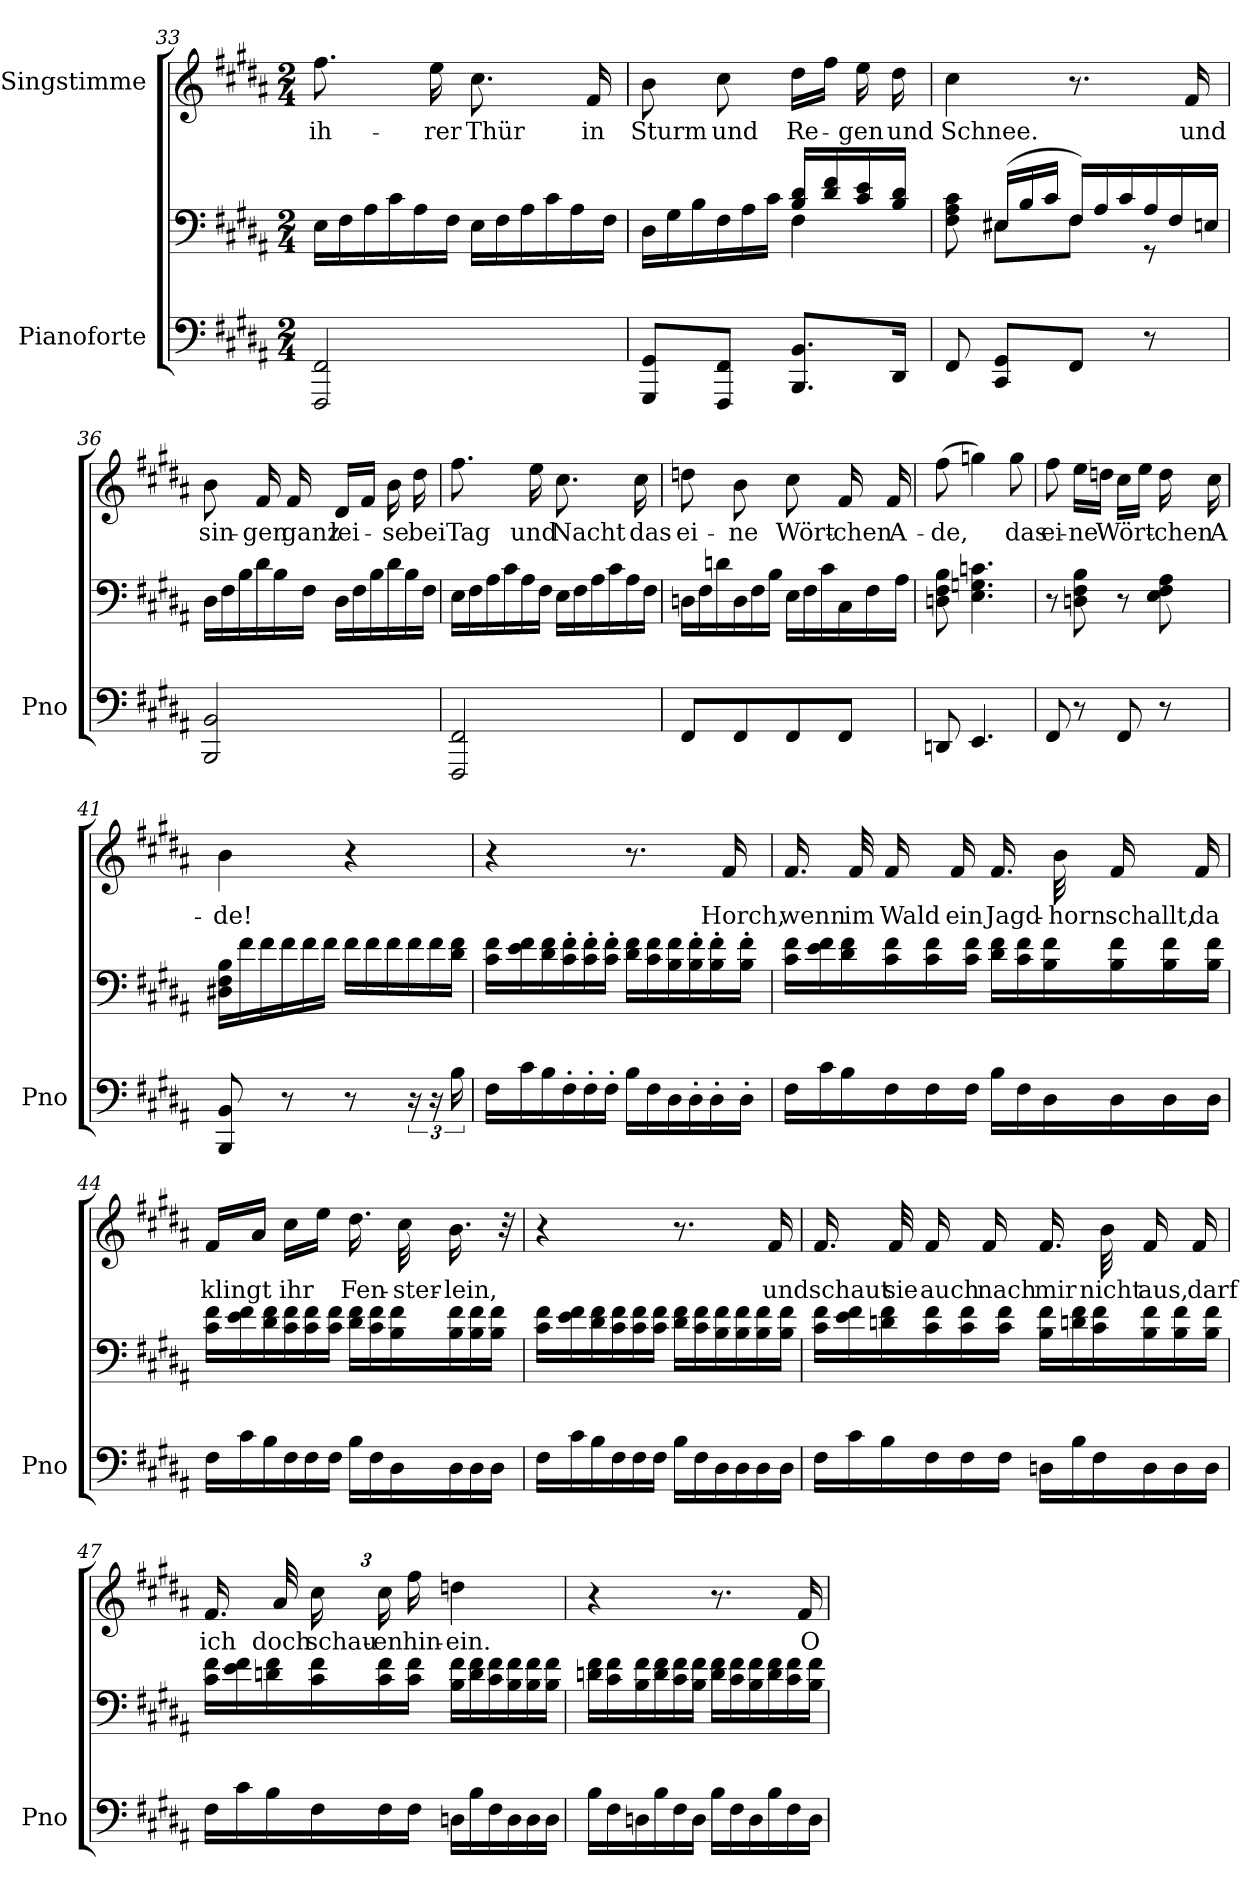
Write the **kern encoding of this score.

**kern	**kern	**kern	**text
*part2	*part2	*part1	*part1
*staff3	*staff2	*staff1	*staff1
*I"Pianoforte	*	*I"Singstimme	*
*I'Pno	*	*	*
*clefF4	*clefF4	*clefG2	*
*k[f#c#g#d#a#]	*k[f#c#g#d#a#]	*k[f#c#g#d#a#]	*
*M2/4	*M2/4	*M2/4	*
*	*Xtuplet	*	*
=33	=33	=33	=33
!	!	!	!LO:LY:b
2FFF#/ 2FF#/	24E\LL	8.ff#\	ih-
.	24F#\	.	.
.	24A#\	.	.
.	24c#\	.	.
.	24A#\	.	.
!	!	!	!LO:LY:b
.	.	16ee\	-rer
.	24F#\JJ	.	.
!	!	!	!LO:LY:b
.	24E\LL	8.cc#\	Thür
.	24F#\	.	.
.	24A#\	.	.
.	24c#\	.	.
.	24A#\	.	.
!	!	!	!LO:LY:b
.	.	16f#/	in
.	24F#\JJ	.	.
!!LO:PB:g=z
=34	=34	=34	=34
*	*^	*	*
!	!	!	!	!LO:LY:b
8GGG#/ 8GG#/L	24D#\LL	4ryy	8b\	Sturm
.	24G#\	.	.	.
.	24B\	.	.	.
!	!	!	!	!LO:LY:b
8FFF#/ 8FF#/J	24F#\	.	8cc#\	und
.	24A#\	.	.	.
.	24c#\JJ	.	.	.
!	!	!	!	!LO:LY:b
8.BBB/ 8.BB/L	16B/ 16d#/LL	4F#\	16dd#\LL	Re-
.	16d#/ 16f#/	.	16ff#\JJ	.
!	!	!	!	!LO:LY:b
.	16c#/ 16e/	.	16ee\	-gen
!	!	!	!	!LO:LY:b
16DD#/Jk	16B/ 16d#/JJ	.	16dd#\	und
=35	=35	=35	=35	=35
!	!	!	!	!LO:LY:b
8FF#/	8F#\ 8A#\ 8c#\	8ryy	4cc#\	Schnee.
8CC#/ 8GG#/L	(24E#X/LL	8E#\L	.	.
.	24B/	.	.	.
.	24c#/JJ	.	.	.
8FF#/J	24F#/LL)	8F#\J	8.r	.
.	24A#/	.	.	.
.	24c#/	.	.	.
8r	24A#/	8r	.	.
.	24F#/	.	.	.
!	!	!	!	!LO:LY:b
.	.	.	16f#/	und
.	24En/JJ	.	.	.
*	*v	*v	*	*
=36	=36	=36	=36
!	!	!	!LO:LY:b
2BBB/ 2BB/	24D#\LL	8b\	sin-
.	24F#\	.	.
.	24B\	.	.
!	!	!	!LO:LY:b
.	24d#\	16f#/	-gen
.	24B\	.	.
!	!	!	!LO:LY:b
.	.	16f#/	ganz
.	24F#\JJ	.	.
!	!	!	!LO:LY:b
.	24D#\LL	16d#/LL	lei-
.	24F#\	.	.
.	.	16f#/JJ	.
.	24B\	.	.
!	!	!	!LO:LY:b
.	24d#\	16b\	-se
.	24B\	.	.
!	!	!	!LO:LY:b
.	.	16dd#\	bei
.	24F#\JJ	.	.
!!LO:LB:g=z
=37	=37	=37	=37
!	!	!	!LO:LY:b
2FFF#/ 2FF#/	24E\LL	8.ff#\	Tag
.	24F#\	.	.
.	24A#\	.	.
.	24c#\	.	.
.	24A#\	.	.
!	!	!	!LO:LY:b
.	.	16ee\	und
.	24F#\JJ	.	.
!	!	!	!LO:LY:b
.	24E\LL	8.cc#\	Nacht
.	24F#\	.	.
.	24A#\	.	.
.	24c#\	.	.
.	24A#\	.	.
!	!	!	!LO:LY:b
.	.	16cc#\	das
.	24F#\JJ	.	.
=38	=38	=38	=38
!	!	!	!LO:LY:b
8FF#/L	24Dn\LL	8ddn\	ei-
.	24F#\	.	.
.	24dn\	.	.
!	!	!	!LO:LY:b
8FF#/	24D\	8b\	-ne
.	24F#\	.	.
.	24B\JJ	.	.
!	!	!	!LO:LY:b
8FF#/	24E\LL	8cc#\	Wört-
.	24F#\	.	.
.	24c#\	.	.
!	!	!	!LO:LY:b
8FF#/J	24C#\	16f#/	-chen
.	24F#\	.	.
!	!	!	!LO:LY:b
.	.	16f#/	A-
.	24A#\JJ	.	.
=39	=39	=39	=39
!	!	!	!LO:LY:b
8DDn/	8Dn\ 8F#\ 8B\	(8ff#\	-de,
4.EE/	4.E\ 4.Gn\ 4.cn\	4ggn\)	.
!	!	!	!LO:LY:b
.	.	8gg\	das
=40	=40	=40	=40
!	!	!	!LO:LY:b
8FF#/	8r	8ff#\	ei-
!	!	!	!LO:LY:b
8r	8Dn\ 8F#\ 8B\	16ee\LL	-ne
.	.	16ddn\JJ	.
!	!	!	!LO:LY:b
8FF#/	8r	16cc#\LL	Wört-
.	.	16ee\JJ	.
!	!	!	!LO:LY:b
8r	8E\ 8F#\ 8A#\	16dd\	-chen
!	!	!	!LO:LY:b
.	.	16cc#\	A-
!!LO:LB:g=z
=41	=41	=41	=41
!	!	!	!LO:LY:b
8BBB/ 8BB/	24D#X\ 24F#\ 24B\LL	4b\	-de!
.	24f#\	.	.
.	24f#\	.	.
8r	24f#\	.	.
.	24f#\	.	.
.	24f#\JJ	.	.
8r	24f#\LL	4r	.
.	24f#\	.	.
.	24f#\	.	.
24r	24f#\	.	.
24r	24f#\	.	.
24B\	24d#\ 24f#\JJ	.	.
=42	=42	=42	=42
*Xtuplet	*	*	*
24F#\LL	24c#\ 24f#\LL	4r	.
24c#\	24e\ 24f#\	.	.
24B\	24d#\ 24f#\	.	.
24F#'\	24c#\' 24f#\'	.	.
24F#'\	24c#\' 24f#\'	.	.
24F#'\JJ	24c#\' 24f#\'JJ	.	.
24B\LL	24d#\ 24f#\LL	8.r	.
24F#\	24c#\ 24f#\	.	.
24D#\	24B\ 24f#\	.	.
24D#'\	24B\' 24f#\'	.	.
24D#'\	24B\' 24f#\'	.	.
!	!	!	!LO:LY:b
.	.	16f#/	Horch,
24D#'\JJ	24B\' 24f#\'JJ	.	.
=43	=43	=43	=43
!	!	!	!LO:LY:b
24F#\LL	24c#\ 24f#\LL	16.f#/	wenn
24c#\	24e\ 24f#\	.	.
24B\	24d#\ 24f#\	.	.
!	!	!	!LO:LY:b
.	.	32f#/	im
!	!	!	!LO:LY:b
24F#\	24c#\ 24f#\	16f#/	Wald
24F#\	24c#\ 24f#\	.	.
!	!	!	!LO:LY:b
.	.	16f#/	ein
24F#\JJ	24c#\ 24f#\JJ	.	.
!	!	!	!LO:LY:b
24B\LL	24d#\ 24f#\LL	16.f#/	Jagd-
24F#\	24c#\ 24f#\	.	.
24D#\	24B\ 24f#\	.	.
!	!	!	!LO:LY:b
.	.	32b\	-horn
!	!	!	!LO:LY:b
24D#\	24B\ 24f#\	16f#/	schallt,
24D#\	24B\ 24f#\	.	.
!	!	!	!LO:LY:b
.	.	16f#/	da
24D#\JJ	24B\ 24f#\JJ	.	.
!!LO:LB:g=z
=44	=44	=44	=44
!	!	!	!LO:LY:b
24F#\LL	24c#\ 24f#\LL	16f#/LL	klingt
24c#\	24e\ 24f#\	.	.
.	.	16a#/JJ	.
24B\	24d#\ 24f#\	.	.
!	!	!	!LO:LY:b
24F#\	24c#\ 24f#\	16cc#\LL	ihr
24F#\	24c#\ 24f#\	.	.
.	.	16ee\JJ	.
24F#\JJ	24c#\ 24f#\JJ	.	.
!	!	!	!LO:LY:b
24B\LL	24d#\ 24f#\LL	16.dd#\	Fen-
24F#\	24c#\ 24f#\	.	.
24D#\	24B\ 24f#\	.	.
!	!	!	!LO:LY:b
.	.	32cc#\	-ster-
!	!	!	!LO:LY:b
24D#\	24B\ 24f#\	16.b\	-lein,
24D#\	24B\ 24f#\	.	.
24D#\JJ	24B\ 24f#\JJ	.	.
.	.	32r	.
=45	=45	=45	=45
24F#\LL	24c#\ 24f#\LL	4r	.
24c#\	24e\ 24f#\	.	.
24B\	24d#\ 24f#\	.	.
24F#\	24c#\ 24f#\	.	.
24F#\	24c#\ 24f#\	.	.
24F#\JJ	24c#\ 24f#\JJ	.	.
24B\LL	24d#\ 24f#\LL	8.r	.
24F#\	24c#\ 24f#\	.	.
24D#\	24B\ 24f#\	.	.
24D#\	24B\ 24f#\	.	.
24D#\	24B\ 24f#\	.	.
!	!	!	!LO:LY:b
.	.	16f#/	und
24D#\JJ	24B\ 24f#\JJ	.	.
=46	=46	=46	=46
!	!	!	!LO:LY:b
24F#\LL	24c#\ 24f#\LL	16.f#/	schaut
24c#\	24e\ 24f#\	.	.
24B\	24dn\ 24f#\	.	.
!	!	!	!LO:LY:b
.	.	32f#/	sie
!	!	!	!LO:LY:b
24F#\	24c#\ 24f#\	16f#/	auch
24F#\	24c#\ 24f#\	.	.
!	!	!	!LO:LY:b
.	.	16f#/	nach
24F#\JJ	24c#\ 24f#\JJ	.	.
!	!	!	!LO:LY:b
24Dn\LL	24B\ 24f#\LL	16.f#/	mir
24B\	24dn\ 24f#\	.	.
24F#\	24c#\ 24f#\	.	.
!	!	!	!LO:LY:b
.	.	32b\	nicht
!	!	!	!LO:LY:b
24D\	24B\ 24f#\	16f#/	aus,
24D\	24B\ 24f#\	.	.
!	!	!	!LO:LY:b
.	.	16f#/	darf
24D\JJ	24B\ 24f#\JJ	.	.
!!LO:LB:g=z
=47	=47	=47	=47
!	!	!	!LO:LY:b
24F#\LL	24c#\ 24f#\LL	16.f#/	ich
24c#\	24e\ 24f#\	.	.
24B\	24dn\ 24f#\	.	.
!	!	!	!LO:LY:b
.	.	32a#/	doch
*	*	*Xbrackettup	*
!	!	!	!LO:LY:b
24F#\	24c#\ 24f#\	24cc#\	schau-
!	!	!	!LO:LY:b
24F#\	24c#\ 24f#\	24cc#\	-en
!	!	!	!LO:LY:b
24F#\JJ	24c#\ 24f#\JJ	24ff#\	hin-
!	!	!	!LO:LY:b
24Dn\LL	24B\ 24f#\LL	4ddn\	-ein.
24B\	24d\ 24f#\	.	.
24F#\	24c#\ 24f#\	.	.
24D\	24B\ 24f#\	.	.
24D\	24B\ 24f#\	.	.
24D\JJ	24B\ 24f#\JJ	.	.
=48	=48	=48	=48
24B\LL	24dn\ 24f#\LL	4r	.
24F#\	24c#\ 24f#\	.	.
24Dn\	24B\ 24f#\	.	.
24B\	24d\ 24f#\	.	.
24F#\	24c#\ 24f#\	.	.
24D\JJ	24B\ 24f#\JJ	.	.
24B\LL	24d\ 24f#\LL	8.r	.
24F#\	24c#\ 24f#\	.	.
24D\	24B\ 24f#\	.	.
24B\	24d\ 24f#\	.	.
24F#\	24c#\ 24f#\	.	.
!	!	!	!LO:LY:b
.	.	16f#/	O
24D\JJ	24B\ 24f#\JJ	.	.
=	=	=	=
*-	*-	*-	*-
